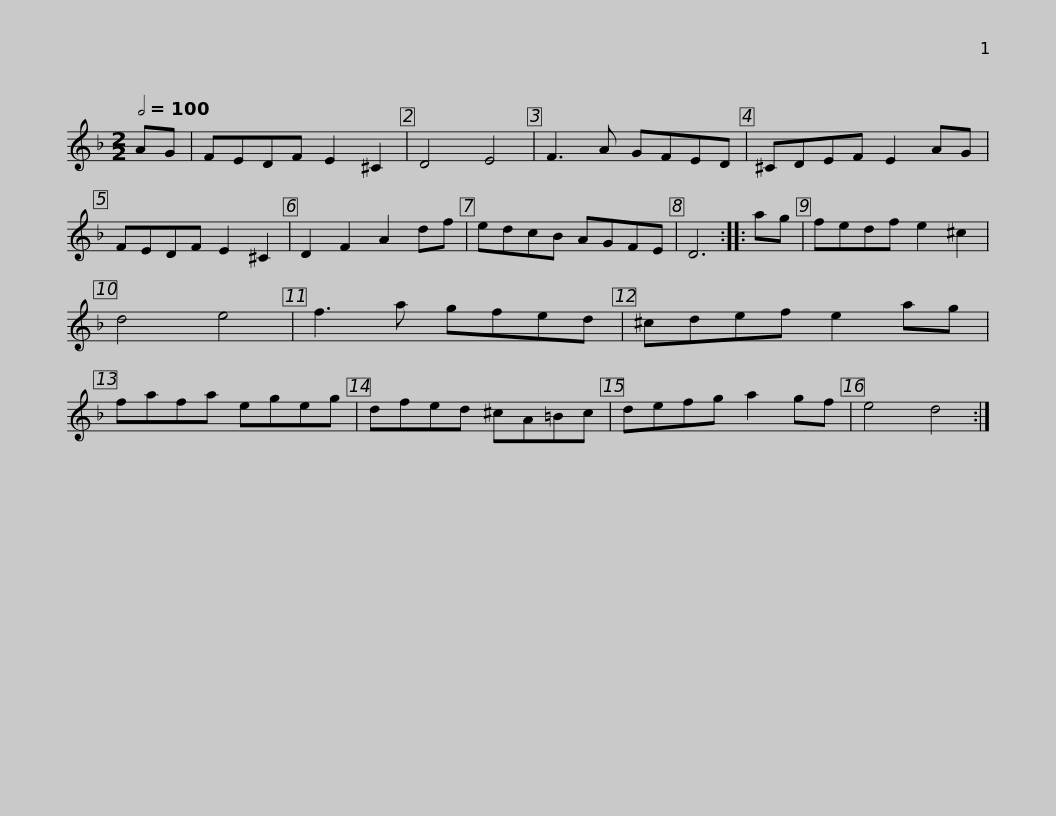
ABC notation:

X:1
L:1/8
Q:1/2=100
M:2/2
I:linebreak $
K:Dmin
V:1 treble
V:1
 AG | FEDF E2 ^C2 | D4 E4 | F3 A GFED | ^CDEF E2 AG | %5
 FEDF E2 ^C2 | D2 F2 A2 df |$ edcB AGFE | D6 :: ag | %10
 fedf e2 ^c2 | d4 e4 | f3 a gfed | ^cdef e2 ag | fafa egeg |$ %15
 dfed ^cA=Bc | defg a2 gf | e4 d4 :| %18
